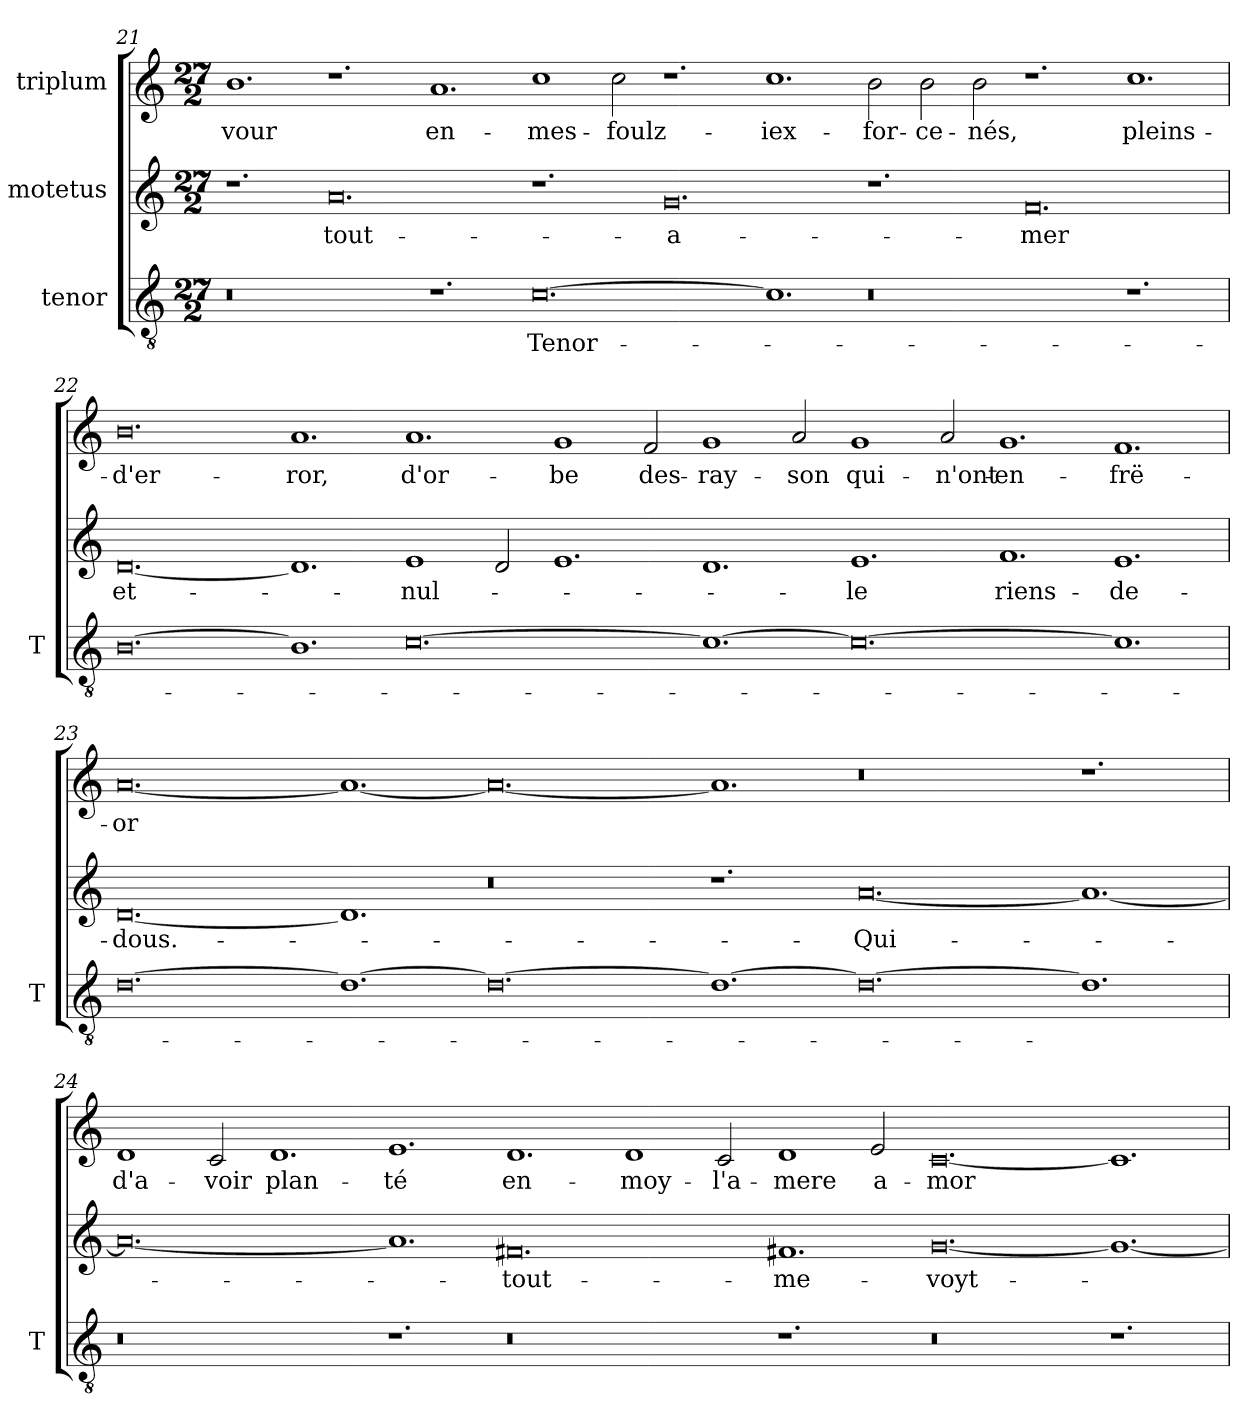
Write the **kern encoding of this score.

**kern	**text	**kern	**text	**kern	**text
*part3	*part3	*part2	*part2	*part1	*part1
*staff3	*staff3	*staff2	*staff2	*staff1	*staff1
*I"tenor	*	*I"motetus	*	*I"triplum	*
*I'T	*	*	*	*	*
!!LO:PB:g=z
*clefGv2	*	*clefG2	*	*clefG2	*
*k[]	*	*k[]	*	*k[]	*
*C:	*	*C:	*	*C:	*
*M27/2	*	*M27/2	*	*M27/2	*
=21	=21	=21	=21	=21	=21
0.r	.	1.r	.	1.b\	-vour
.	.	0.a/	tout-	1.r	.
1.r	.	.	.	1.a/	en-
[0.c\	Tenor-	1.r	.	1cc\	mes-
.	.	.	.	2cc\	foulz-
.	.	0.g/	a-	1.r	.
1.c\]	.	.	.	1.cc\	iex-
0.r	.	1.r	.	2b\	for-
.	.	.	.	2b\	-ce-
.	.	.	.	2b\	-nés,
.	.	0.f/	-mer	1.r	.
1.r	.	.	.	1.cc\	pleins-
!!LO:LB:g=z
=22	=22	=22	=22	=22	=22
[0.B\	.	[0.d/	et-	0.b\	d'er-
1.B\]	.	1.d/]	.	1.a/	-ror,
[0.c\	.	1e/	nul-	1.a/	d'or-
.	.	2d/	.	.	.
.	.	1.e/	.	1g/	-be
.	.	.	.	2f/	des-
1.c\_	.	1.d/	.	1g/	-ray-
.	.	.	.	2a/	-son
0.c\_	.	1.e/	-le	1g/	qui-
.	.	.	.	2a/	n'ont-
.	.	1.f/	riens-	1.g/	en-
1.c\]	.	1.e/	de-	1.f/	frë-
=23	=23	=23	=23	=23	=23
[0.d\	.	[0.d/	dous.-	[0.a/	-or
1.d\_	.	1.d/]	.	1.a/_	.
0.d\_	.	0.r	.	0.a/_	.
1.d\_	.	1.r	.	1.a/]	.
0.d\_	.	[0.a/	Qui-	0.r	.
1.d\]	.	1.a/_	.	1.r	.
!!LO:LB:g=z
=24	=24	=24	=24	=24	=24
0.r	.	0.a/_	.	1d/	d'a-
.	.	.	.	2c/	-voir
.	.	.	.	1.d/	plan-
1.r	.	1.a/]	.	1.e/	-té
0.r	.	0.f#X/	tout-	1.d/	en-
.	.	.	.	1d/	moy-
.	.	.	.	2c/	l'a-
1.r	.	1.f#X/	me-	1d/	-mere
.	.	.	.	2e/	a-
0.r	.	[0.g/	voyt-	[0.c/	-mor
1.r	.	1.g/_	.	1.c/]	.
=	=	=	=	=	=
*-	*-	*-	*-	*-	*-
